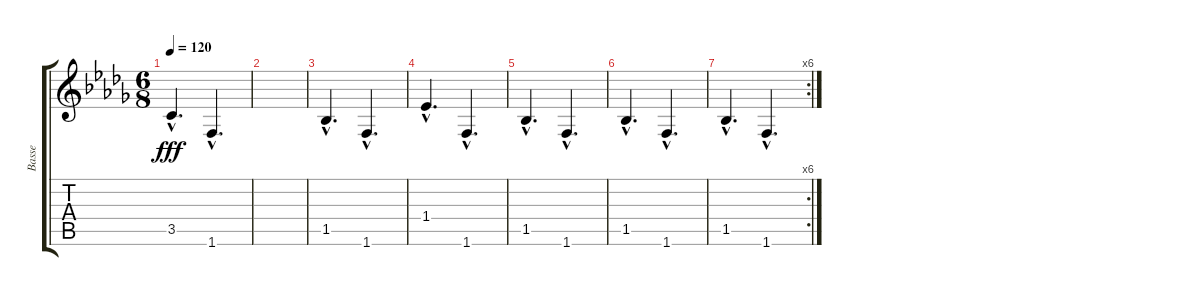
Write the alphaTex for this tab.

\track ("Basse" "Basse") {instrument acousticbass}
\staff {score tabs}
\tuning (E4 B3 G3 D3 A2 E2) {hide}
\ts (6 8)
\tempo 120
\clef g2
\ks db
3.5{hac}.4{d dy fff} 1.6{hac}.4{d} |
|
1.5{hac}.4{d} 1.6{hac}.4{d} |
1.4{hac}.4{d} 1.6{hac}.4{d} |
1.5{hac}.4{d} 1.6{hac}.4{d} |
1.5{hac}.4{d} 1.6{hac}.4{d} |
\rc 6
1.5{hac}.4{d} 1.6{hac}.4{d}
